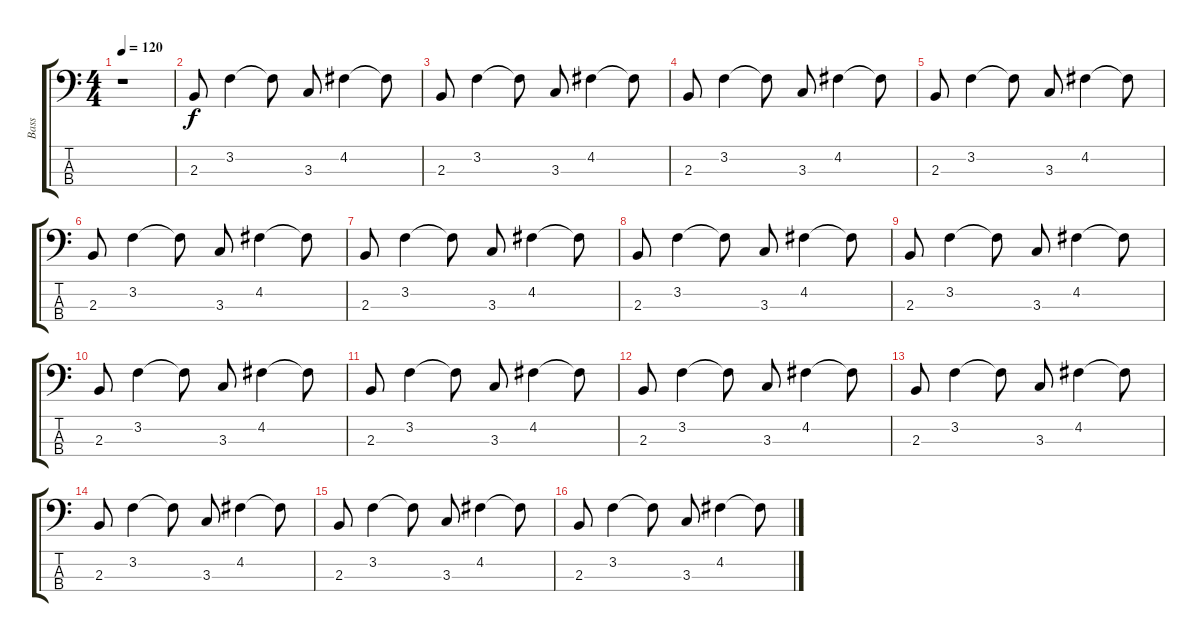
\track ("Bass" "Bass") {instrument slapbass1}
\staff {score tabs}
\tuning (G2 D2 A1 E1) {hide}
\ts (4 4)
\tempo 120
\clef f4
\ks c
r.1{dy f instrument slapbass1} |
2.3.8 3.2.4 3.2{t}.8 3.3.8 4.2.4 4.2{t}.8 |
2.3.8 3.2.4 3.2{t}.8 3.3.8 4.2.4 4.2{t}.8 |
2.3.8 3.2.4 3.2{t}.8 3.3.8 4.2.4 4.2{t}.8 |
2.3.8 3.2.4 3.2{t}.8 3.3.8 4.2.4 4.2{t}.8 |
2.3.8 3.2.4 3.2{t}.8 3.3.8 4.2.4 4.2{t}.8 |
2.3.8 3.2.4 3.2{t}.8 3.3.8 4.2.4 4.2{t}.8 |
2.3.8 3.2.4 3.2{t}.8 3.3.8 4.2.4 4.2{t}.8 |
2.3.8 3.2.4 3.2{t}.8 3.3.8 4.2.4 4.2{t}.8 |
2.3.8 3.2.4 3.2{t}.8 3.3.8 4.2.4 4.2{t}.8 |
2.3.8 3.2.4 3.2{t}.8 3.3.8 4.2.4 4.2{t}.8 |
2.3.8 3.2.4 3.2{t}.8 3.3.8 4.2.4 4.2{t}.8 |
2.3.8 3.2.4 3.2{t}.8 3.3.8 4.2.4 4.2{t}.8 |
2.3.8 3.2.4 3.2{t}.8 3.3.8 4.2.4 4.2{t}.8 |
2.3.8 3.2.4 3.2{t}.8 3.3.8 4.2.4 4.2{t}.8 |
2.3.8 3.2.4 3.2{t}.8 3.3.8 4.2.4 4.2{t}.8
